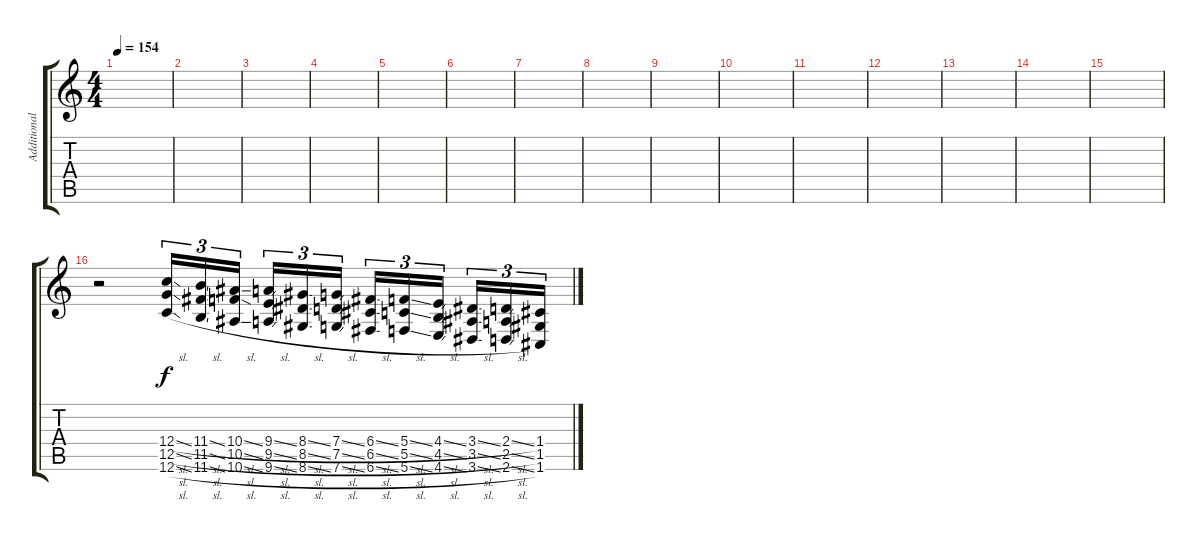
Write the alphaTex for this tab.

\track ("Additional Guitar" "Additional") {instrument distortionguitar}
\staff {score tabs}
\tuning (D4 A3 F3 C3 G2 C2) {hide}
\ts (4 4)
\tempo 154
\clef g2
\ks c
|
|
|
|
|
|
|
|
|
|
|
|
|
|
|
r.2 (12.4{sl} 12.5{sl} 12.6{sl}).16{tu (3 2) instrument guitarfretnoise} (11.4{sl} 11.5{sl} 11.6{sl}).16{tu (3 2)} (10.4{sl} 10.5{sl} 10.6{sl}).16{tu (3 2) beam splitsecondary} (9.4{sl} 9.5{sl} 9.6{sl}).16{tu (3 2)} (8.4{sl} 8.5{sl} 8.6{sl}).16{tu (3 2)} (7.4{sl} 7.5{sl} 7.6{sl}).16{tu (3 2)} (6.4{sl} 6.5{sl} 6.6{sl}).16{tu (3 2)} (5.4{sl} 5.5{sl} 5.6{sl}).16{tu (3 2)} (4.4{sl} 4.5{sl} 4.6{sl}).16{tu (3 2) beam splitsecondary} (3.4{sl} 3.5{sl} 3.6{sl}).16{tu (3 2)} (2.4{sl} 2.5{sl} 2.6{sl}).16{tu (3 2)} (1.4 1.5 1.6).16{tu (3 2)}
